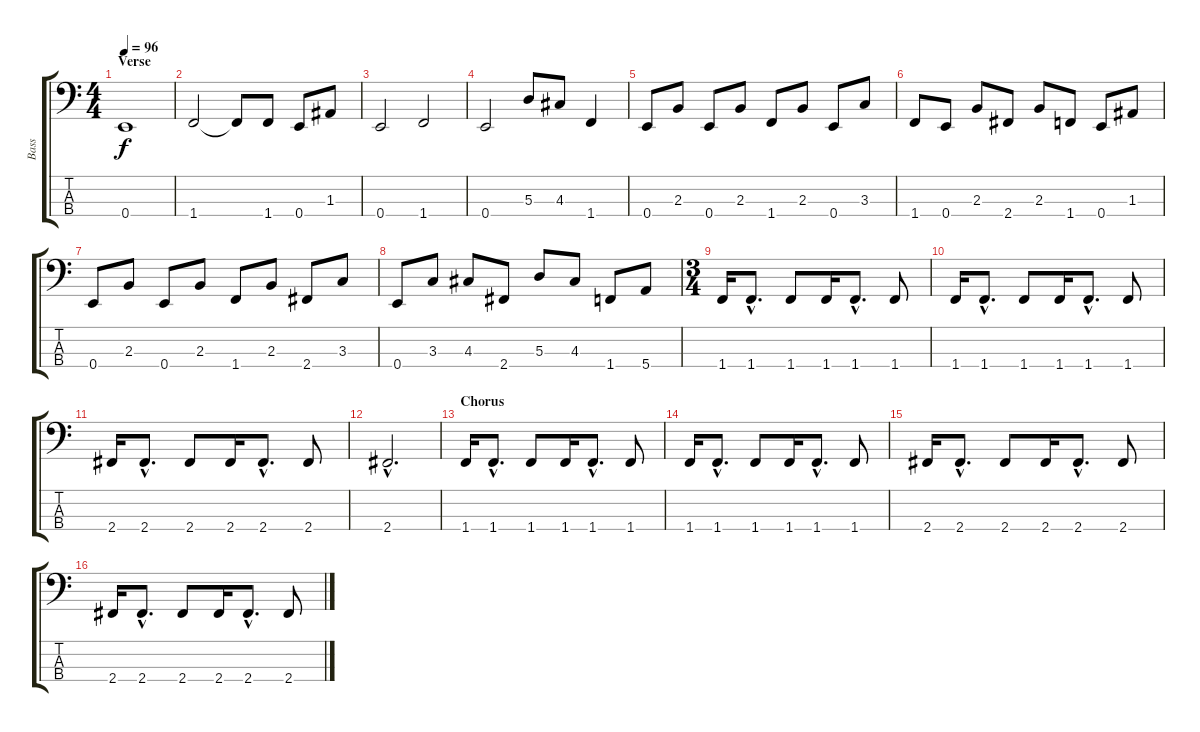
\track ("Bass" "Bass") {instrument electricbasspick}
\staff {score tabs}
\tuning (G2 D2 A1 E1) {hide}
\ts (4 4)
\section ("" "Verse")
\tempo 96
\clef f4
\ks c
0.4.1{dy f} |
1.4.2 1.4{t}.8 1.4.8 0.4.8 1.3.8 |
0.4.2 1.4.2 |
0.4.2 5.3.8 4.3.8 1.4.4 |
0.4.8 2.3.8 0.4.8 2.3.8 1.4.8 2.3.8 0.4.8 3.3.8 |
1.4.8 0.4.8 2.3.8 2.4.8 2.3.8 1.4.8 0.4.8 1.3.8 |
0.4.8 2.3.8 0.4.8 2.3.8 1.4.8 2.3.8 2.4.8 3.3.8 |
0.4.8 3.3.8 4.3.8 2.4.8 5.3.8 4.3.8 1.4.8 5.4.8 |
\ts (3 4)
1.4.16 1.4{hac}.8{d} 1.4.8 1.4.16 1.4{hac}.8{d} 1.4.8 |
1.4.16 1.4{hac}.8{d} 1.4.8 1.4.16 1.4{hac}.8{d} 1.4.8 |
2.4.16 2.4{hac}.8{d} 2.4.8 2.4.16 2.4{hac}.8{d} 2.4.8 |
2.4{hac}.2{d} |
\section ("" "Chorus")
1.4.16 1.4{hac}.8{d} 1.4.8 1.4.16 1.4{hac}.8{d} 1.4.8 |
1.4.16 1.4{hac}.8{d} 1.4.8 1.4.16 1.4{hac}.8{d} 1.4.8 |
2.4.16 2.4{hac}.8{d} 2.4.8 2.4.16 2.4{hac}.8{d} 2.4.8 |
2.4.16 2.4{hac}.8{d} 2.4.8 2.4.16 2.4{hac}.8{d} 2.4.8
